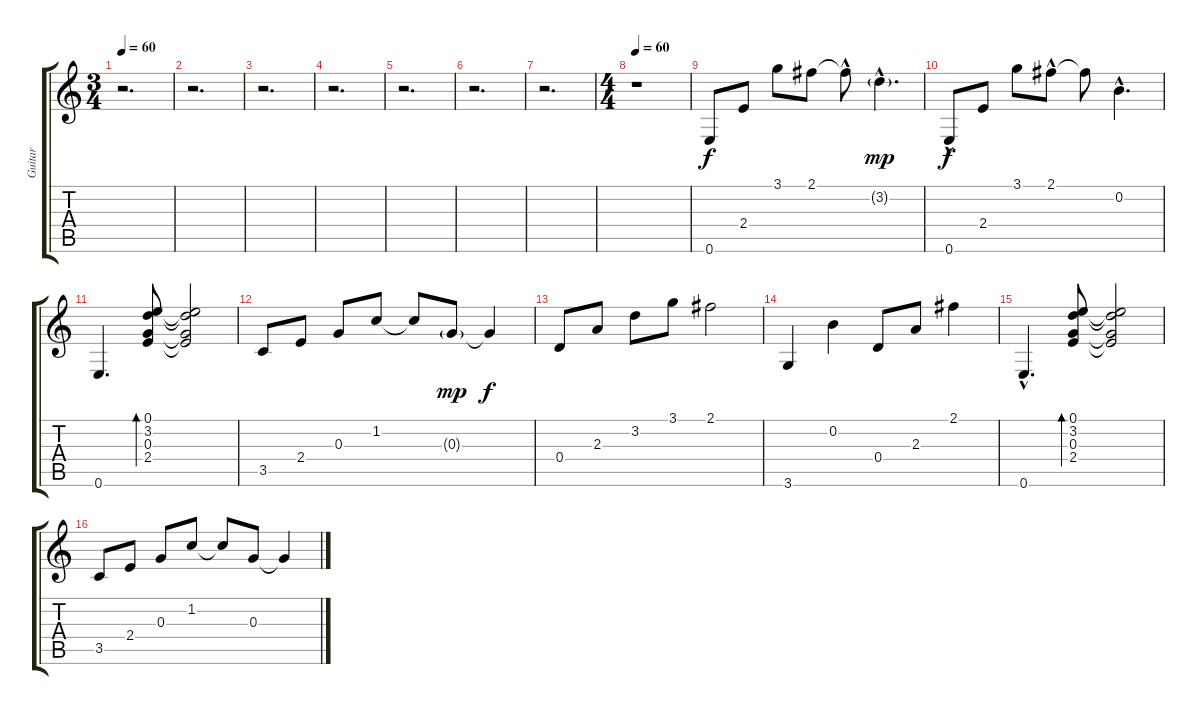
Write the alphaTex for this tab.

\track ("Guitar" "Guitar") {instrument acousticguitarsteel}
\staff {score tabs}
\tuning (E4 B3 G3 D3 A2 E2) {hide}
\ts (3 4)
\tempo 60
\tempo 70
\tempo 60
\clef g2
\ks c
r.2{d dy f instrument acousticguitarsteel} |
r.2{d} |
r.2{d} |
r.2{d} |
r.2{d} |
r.2{d} |
r.2{d} |
\ts (4 4)
\tempo 60
r.1 |
0.6.8 2.4.8 3.1.8 2.1.8 2.1{hac t}.8 3.2{g hac}.4{d dy mp} |
0.6{hac}.8{dy f} 2.4.8 3.1.8 2.1{hac}.8 2.1{t}.8 0.2{hac}.4{d} |
0.6.4{d} (0.1 3.2 0.3 2.4).8{bd 240} (0.1{t} 3.2{t} 0.3{t} 2.4{t}).2 |
3.5.8 2.4.8 0.3.8 1.2.8 1.2{t}.8 0.3{g}.8{dy mp} 0.3{t}.4{dy f} |
0.4.8 2.3.8 3.2.8 3.1.8 2.1.2 |
3.6.4 0.2.4 0.4.8 2.3.8 2.1.4 |
0.6{hac}.4{d} (0.1 3.2 0.3 2.4).8{bd 240} (0.1{t} 3.2{t} 0.3{t} 2.4{t}).2 |
3.5.8 2.4.8 0.3.8 1.2.8 1.2{t}.8 0.3.8 0.3{t}.4
